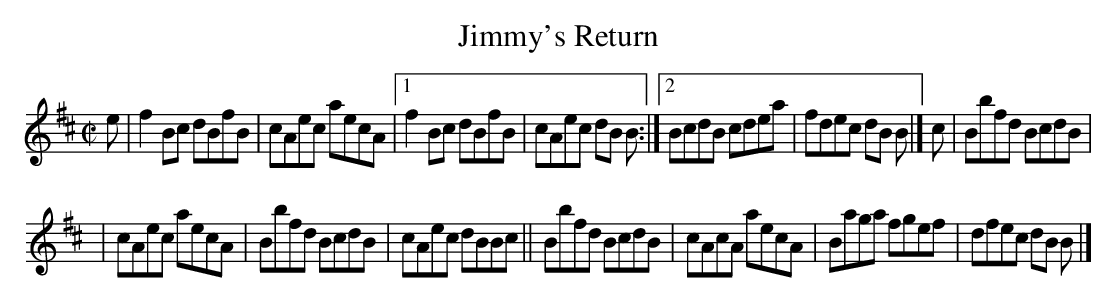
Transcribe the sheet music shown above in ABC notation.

X:1
T: Jimmy's Return
M: C|
L: 1/8
K: Bm
e | f2Bc dBfB | cAec aecA |1 f2Bc dBfB | cAec dB B :|2 BcdB cdea | fdec dB B |] c | Bbfd BcdB |
| cAec aecA | Bbfd BcdB | cAec dBBc || Bbfd BcdB | cAcA aecA | Baga fgef | dfec dB B |]
